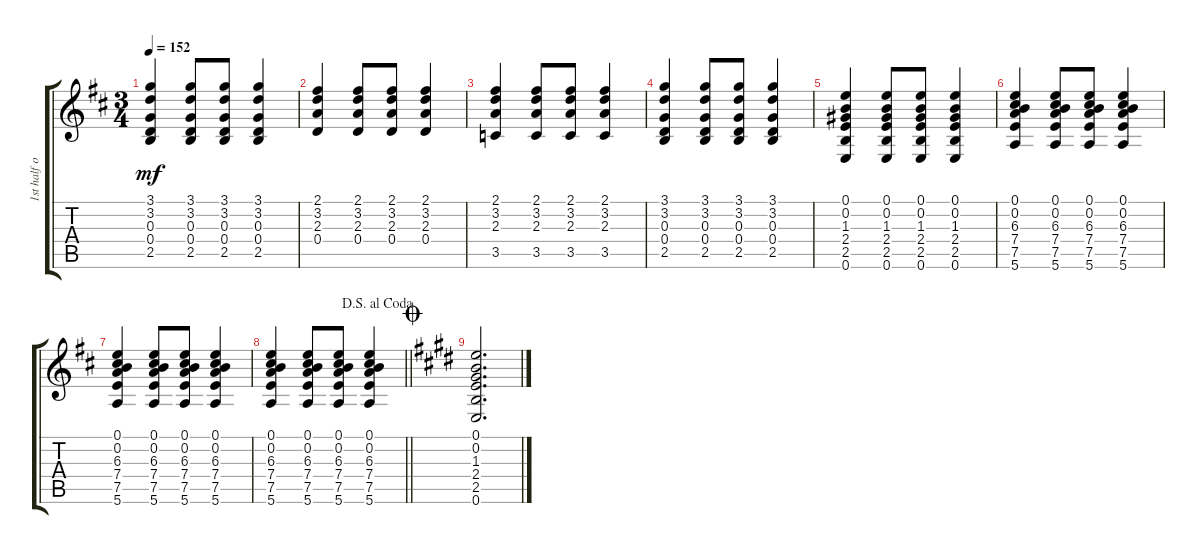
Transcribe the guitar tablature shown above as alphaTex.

\track ("1st half of 12-string" "1st half o") {instrument acousticguitarnylon}
\staff {score tabs}
\tuning (E4 B3 G3 D3 A2 E2) {hide}
\ts (3 4)
\tempo 152
\clef g2
\ks d
(3.1 3.2 0.3 0.4 2.5).4{dy mf} (3.1 3.2 0.3 0.4 2.5).8 (3.1 3.2 0.3 0.4 2.5).8 (3.1 3.2 0.3 0.4 2.5).4 |
(2.1 3.2 2.3 0.4).4 (2.1 3.2 2.3 0.4).8 (2.1 3.2 2.3 0.4).8 (2.1 3.2 2.3 0.4).4 |
(2.1 3.2 2.3 3.5).4 (2.1 3.2 2.3 3.5).8 (2.1 3.2 2.3 3.5).8 (2.1 3.2 2.3 3.5).4 |
(3.1 3.2 0.3 0.4 2.5).4 (3.1 3.2 0.3 0.4 2.5).8 (3.1 3.2 0.3 0.4 2.5).8 (3.1 3.2 0.3 0.4 2.5).4 |
(0.1 0.2 1.3 2.4 2.5 0.6).4 (0.1 0.2 1.3 2.4 2.5 0.6).8 (0.1 0.2 1.3 2.4 2.5 0.6).8 (0.1 0.2 1.3 2.4 2.5 0.6).4 |
(0.1 0.2 6.3 7.4 7.5 5.6).4 (0.1 0.2 6.3 7.4 7.5 5.6).8 (0.1 0.2 6.3 7.4 7.5 5.6).8 (0.1 0.2 6.3 7.4 7.5 5.6).4 |
(0.1 0.2 6.3 7.4 7.5 5.6).4 (0.1 0.2 6.3 7.4 7.5 5.6).8 (0.1 0.2 6.3 7.4 7.5 5.6).8 (0.1 0.2 6.3 7.4 7.5 5.6).4 |
\jump dalsegnoalcoda
\barLineRight lightlight
(0.1 0.2 6.3 7.4 7.5 5.6).4 (0.1 0.2 6.3 7.4 7.5 5.6).8 (0.1 0.2 6.3 7.4 7.5 5.6).8 (0.1 0.2 6.3 7.4 7.5 5.6).4 |
\jump coda
\ks e
(0.1 0.2 1.3 2.4 2.5 0.6).2{d}
